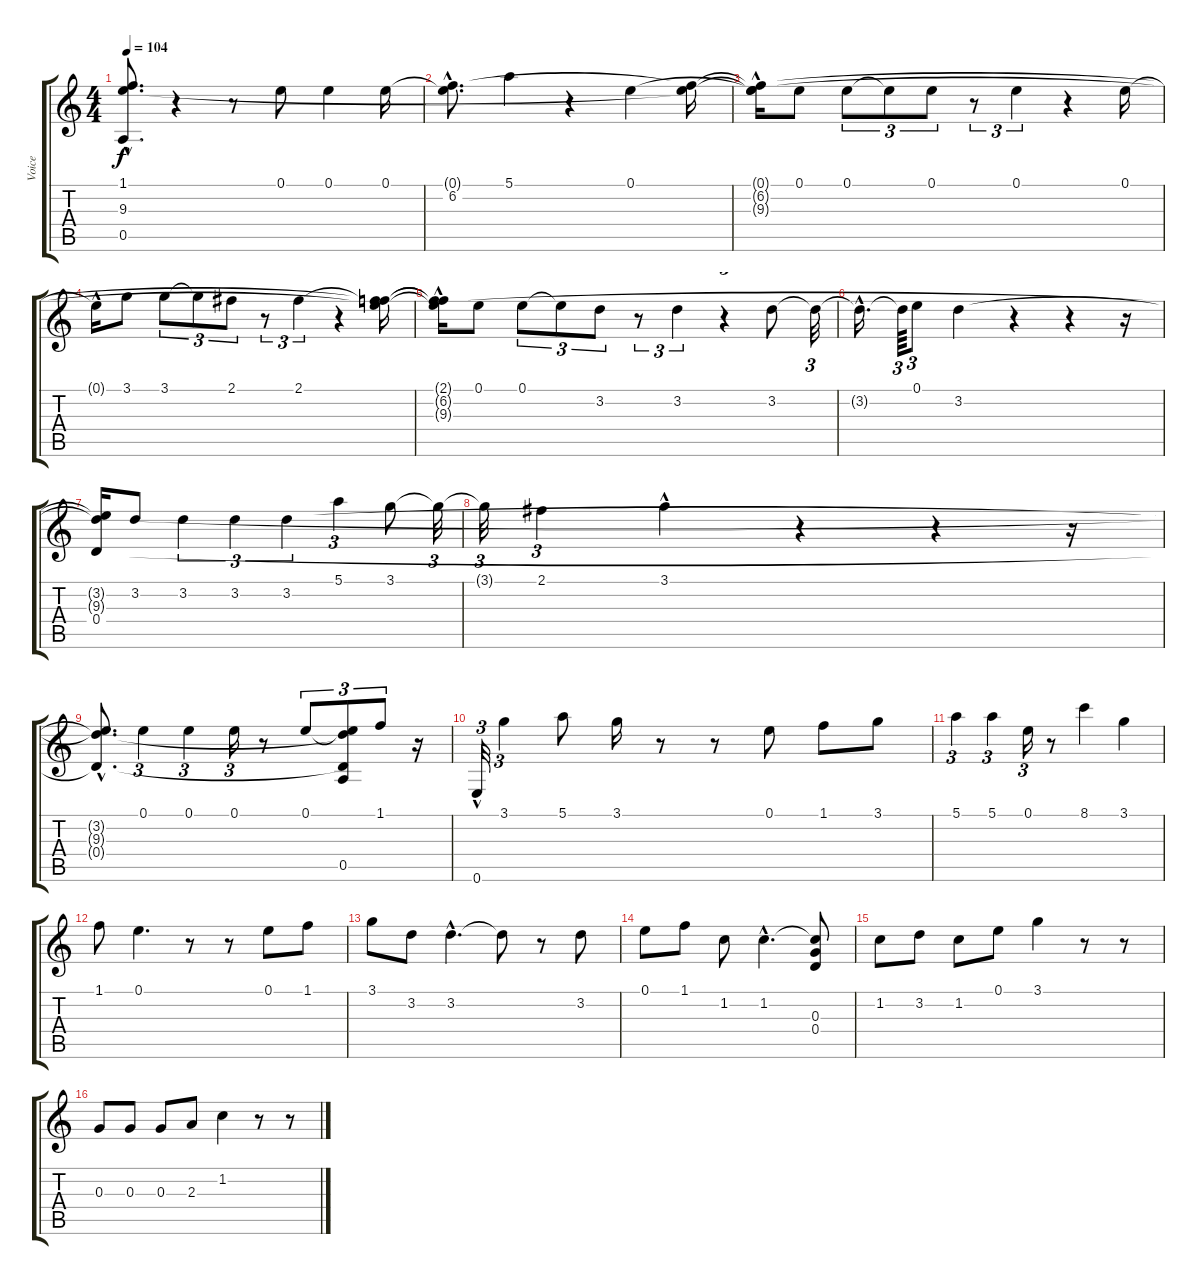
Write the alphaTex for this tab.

\track ("Voice" "Voice") {instrument acousticguitarsteel}
\staff {score tabs}
\tuning (E4 B3 G3 D3 A2 E2) {hide}
\ts (4 4)
\tempo 104
\clef g2
\ks c
(1.1{hac t} 9.3{hac t} 0.5{hac t}).8{d dy f} r.4 r.8 0.1.8 0.1.4 0.1.16 |
(0.1{hac t} 6.2{hac t}).8{d} 5.1.4 r.4 0.1.4 (6.2{t} 9.3{t}).16 |
(0.1{t} 6.2{hac t} 9.3{hac t}).16 0.1.8 0.1.8{tu (3 2)} 0.1{t}.8{tu (3 2)} 0.1.8{tu (3 2)} r.8{tu (3 2)} 0.1.4{tu (3 2)} r.4 0.1.16 |
0.1{hac t}.16 3.1.8 3.1.8{tu (3 2)} 3.1{t}.8{tu (3 2)} 2.1.8{tu (3 2)} r.8{tu (3 2)} 2.1.4{tu (3 2)} r.4 (2.1{t} 6.2{t} 9.3{t}).16 |
(2.1{hac t} 6.2{hac t} 9.3{hac t}).16 0.1.8 0.1.8{tu (3 2)} 0.1{t}.8{tu (3 2)} 3.2.8{tu (3 2)} r.8{tu (3 2)} 3.2.4{tu (3 2)} r.4{tu (3 2)} 3.2.8 3.2{t}.32{tu (3 2)} |
3.2{hac t}.16{d} 3.2{t}.64{tu (3 2)} 0.1.8{tu (3 2)} 3.2.4 r.4 r.4 r.16 |
(3.2{t} 9.3{t} 0.4).16 3.2.8 3.2.4{tu (3 2)} 3.2.4{tu (3 2)} 3.2.4{tu (3 2)} 5.1.4{tu (3 2)} 3.1.8 3.1{t}.32{tu (3 2)} |
3.1{t}.32{tu (3 2)} 2.1.4{tu (3 2)} 3.1{hac}.4 r.4 r.4 r.16 |
(3.2{hac t} 9.3{hac t} 0.4{hac t}).8{d} 0.1.4{tu (3 2)} 0.1.4{tu (3 2)} 0.1.16{tu (3 2)} r.8 0.1.8{tu (3 2)} (0.1{t} 3.2{t} 0.4{t} 0.5).8{tu (3 2)} 1.1.8{tu (3 2)} r.16 |
0.6{hac}.32{tu (3 2)} 3.1.4{tu (3 2)} 5.1.8 3.1.16 r.8 r.8 0.1.8 1.1.8 3.1.8 |
5.1.4{tu (3 2)} 5.1.4{tu (3 2)} 0.1.16{tu (3 2)} r.8 8.1.4 3.1.4 |
1.1.8 0.1.4{d} r.8 r.8 0.1.8 1.1.8 |
3.1.8 3.2.8 3.2{hac}.4{d} 3.2{t}.8 r.8 3.2.8 |
0.1.8 1.1.8 1.2.8 1.2{hac}.4{d} (1.2{t} 0.3 0.4).8 |
1.2.8 3.2.8 1.2.8 0.1.8 3.1.4 r.8 r.8 |
0.3.8 0.3.8 0.3.8 2.3.8 1.2.4 r.8 r.8
